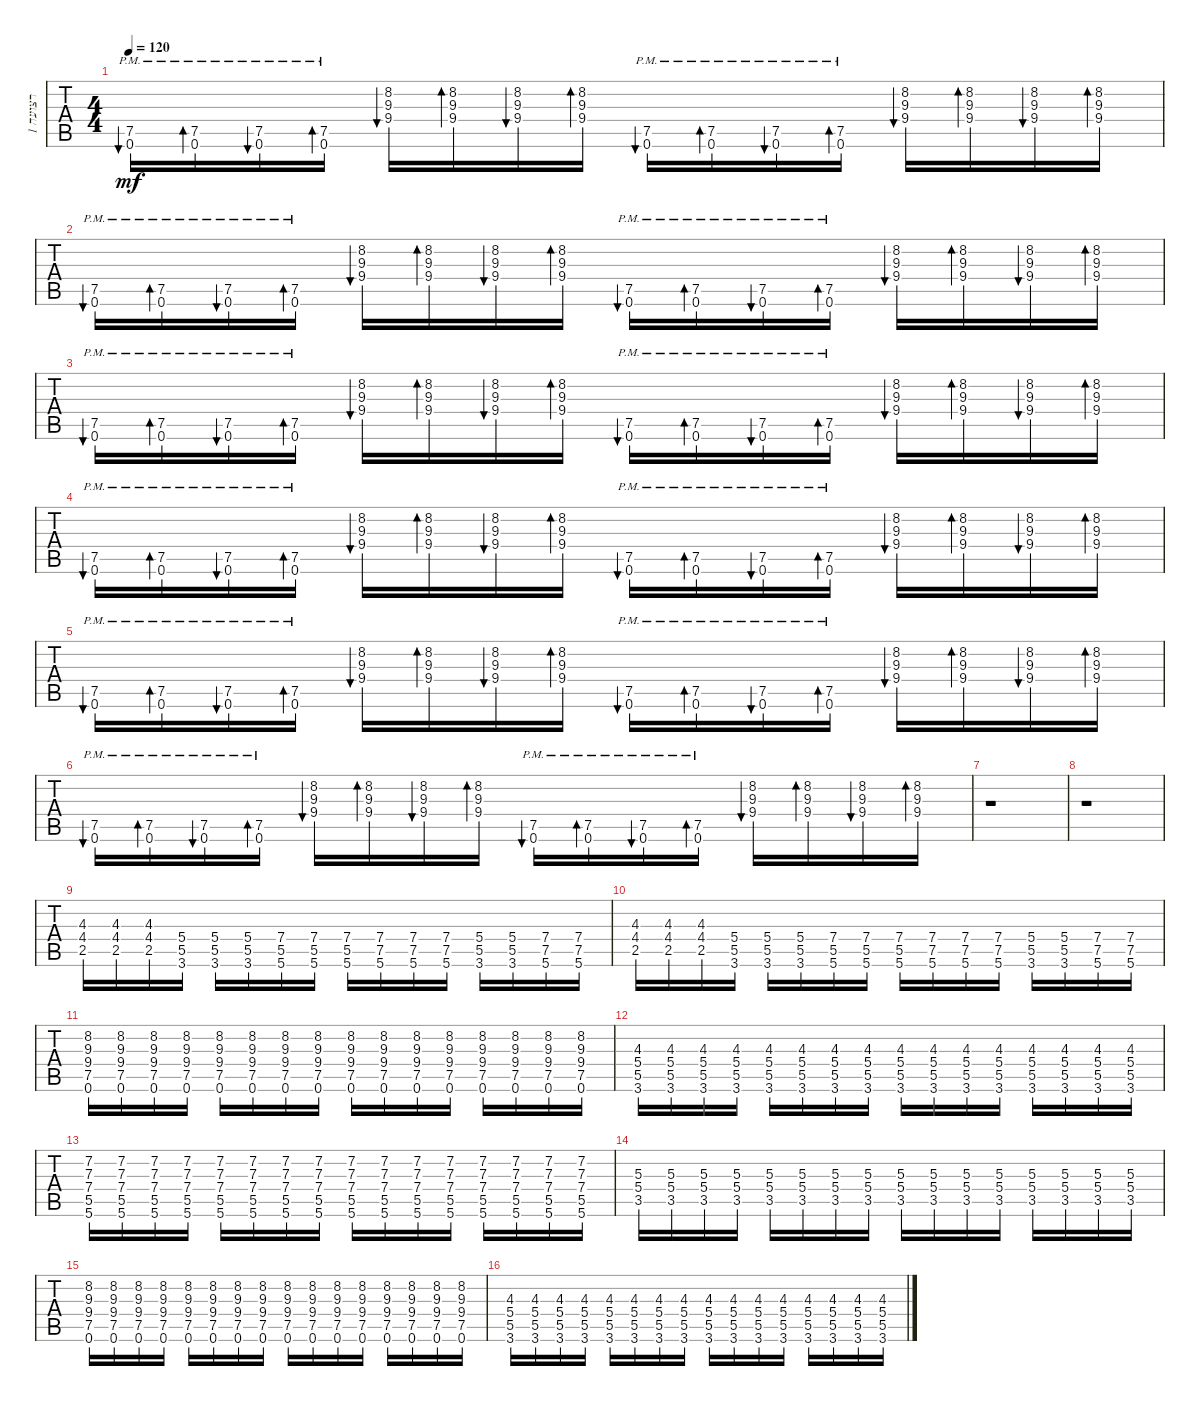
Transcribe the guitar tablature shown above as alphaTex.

\track ("רצועה 1" "רצועה 1") {instrument distortionguitar}
\staff {tabs}
\tuning (Eb4 Bb3 Gb3 Db3 Ab2 Eb2) {hide}
\ts (4 4)
\tempo 120
\clef g2
\ks c
(7.5 0.6{pm}).16{bu 60 dy mf} (7.5 0.6{pm}).16{bd 60} (7.5 0.6{pm}).16{bu 60} (7.5 0.6{pm}).16{bd 60} (8.2 9.3 9.4).16{bu 60} (8.2 9.3 9.4).16{bd 60} (8.2 9.3 9.4).16{bu 60} (8.2 9.3 9.4).16{bd 60} (7.5 0.6{pm}).16{bu 60} (7.5 0.6{pm}).16{bd 60} (7.5 0.6{pm}).16{bu 60} (7.5 0.6{pm}).16{bd 60} (8.2 9.3 9.4).16{bu 60} (8.2 9.3 9.4).16{bd 60} (8.2 9.3 9.4).16{bu 60} (8.2 9.3 9.4).16{bd 60} |
(7.5 0.6{pm}).16{bu 60} (7.5 0.6{pm}).16{bd 60} (7.5 0.6{pm}).16{bu 60} (7.5 0.6{pm}).16{bd 60} (8.2 9.3 9.4).16{bu 60} (8.2 9.3 9.4).16{bd 60} (8.2 9.3 9.4).16{bu 60} (8.2 9.3 9.4).16{bd 60} (7.5 0.6{pm}).16{bu 60} (7.5 0.6{pm}).16{bd 60} (7.5 0.6{pm}).16{bu 60} (7.5 0.6{pm}).16{bd 60} (8.2 9.3 9.4).16{bu 60} (8.2 9.3 9.4).16{bd 60} (8.2 9.3 9.4).16{bu 60} (8.2 9.3 9.4).16{bd 60} |
(7.5 0.6{pm}).16{bu 60} (7.5 0.6{pm}).16{bd 60} (7.5 0.6{pm}).16{bu 60} (7.5 0.6{pm}).16{bd 60} (8.2 9.3 9.4).16{bu 60} (8.2 9.3 9.4).16{bd 60} (8.2 9.3 9.4).16{bu 60} (8.2 9.3 9.4).16{bd 60} (7.5 0.6{pm}).16{bu 60} (7.5 0.6{pm}).16{bd 60} (7.5 0.6{pm}).16{bu 60} (7.5 0.6{pm}).16{bd 60} (8.2 9.3 9.4).16{bu 60} (8.2 9.3 9.4).16{bd 60} (8.2 9.3 9.4).16{bu 60} (8.2 9.3 9.4).16{bd 60} |
(7.5 0.6{pm}).16{bu 60} (7.5 0.6{pm}).16{bd 60} (7.5 0.6{pm}).16{bu 60} (7.5 0.6{pm}).16{bd 60} (8.2 9.3 9.4).16{bu 60} (8.2 9.3 9.4).16{bd 60} (8.2 9.3 9.4).16{bu 60} (8.2 9.3 9.4).16{bd 60} (7.5 0.6{pm}).16{bu 60} (7.5 0.6{pm}).16{bd 60} (7.5 0.6{pm}).16{bu 60} (7.5 0.6{pm}).16{bd 60} (8.2 9.3 9.4).16{bu 60} (8.2 9.3 9.4).16{bd 60} (8.2 9.3 9.4).16{bu 60} (8.2 9.3 9.4).16{bd 60} |
(7.5 0.6{pm}).16{bu 60} (7.5 0.6{pm}).16{bd 60} (7.5 0.6{pm}).16{bu 60} (7.5 0.6{pm}).16{bd 60} (8.2 9.3 9.4).16{bu 60} (8.2 9.3 9.4).16{bd 60} (8.2 9.3 9.4).16{bu 60} (8.2 9.3 9.4).16{bd 60} (7.5 0.6{pm}).16{bu 60} (7.5 0.6{pm}).16{bd 60} (7.5 0.6{pm}).16{bu 60} (7.5 0.6{pm}).16{bd 60} (8.2 9.3 9.4).16{bu 60} (8.2 9.3 9.4).16{bd 60} (8.2 9.3 9.4).16{bu 60} (8.2 9.3 9.4).16{bd 60} |
(7.5 0.6{pm}).16{bu 60} (7.5 0.6{pm}).16{bd 60} (7.5 0.6{pm}).16{bu 60} (7.5 0.6{pm}).16{bd 60} (8.2 9.3 9.4).16{bu 60} (8.2 9.3 9.4).16{bd 60} (8.2 9.3 9.4).16{bu 60} (8.2 9.3 9.4).16{bd 60} (7.5 0.6{pm}).16{bu 60} (7.5 0.6{pm}).16{bd 60} (7.5 0.6{pm}).16{bu 60} (7.5 0.6{pm}).16{bd 60} (8.2 9.3 9.4).16{bu 60} (8.2 9.3 9.4).16{bd 60} (8.2 9.3 9.4).16{bu 60} (8.2 9.3 9.4).16{bd 60} |
r.1 |
r.1 |
(4.3 4.4 2.5).16 (4.3 4.4 2.5).16 (4.3 4.4 2.5).16 (5.4 5.5 3.6).16 (5.4 5.5 3.6).16 (5.4 5.5 3.6).16 (7.4 5.5 5.6).16 (7.4 5.5 5.6).16 (7.4 5.5 5.6).16 (7.4 7.5 5.6).16 (7.4 7.5 5.6).16 (7.4 7.5 5.6).16 (5.4 5.5 3.6).16 (5.4 5.5 3.6).16 (7.4 7.5 5.6).16 (7.4 7.5 5.6).16 |
(4.3 4.4 2.5).16 (4.3 4.4 2.5).16 (4.3 4.4 2.5).16 (5.4 5.5 3.6).16 (5.4 5.5 3.6).16 (5.4 5.5 3.6).16 (7.4 5.5 5.6).16 (7.4 5.5 5.6).16 (7.4 5.5 5.6).16 (7.4 7.5 5.6).16 (7.4 7.5 5.6).16 (7.4 7.5 5.6).16 (5.4 5.5 3.6).16 (5.4 5.5 3.6).16 (7.4 7.5 5.6).16 (7.4 7.5 5.6).16 |
(8.2 9.3 9.4 7.5 0.6).16 (8.2 9.3 9.4 7.5 0.6).16 (8.2 9.3 9.4 7.5 0.6).16 (8.2 9.3 9.4 7.5 0.6).16 (8.2 9.3 9.4 7.5 0.6).16 (8.2 9.3 9.4 7.5 0.6).16 (8.2 9.3 9.4 7.5 0.6).16 (8.2 9.3 9.4 7.5 0.6).16 (8.2 9.3 9.4 7.5 0.6).16 (8.2 9.3 9.4 7.5 0.6).16 (8.2 9.3 9.4 7.5 0.6).16 (8.2 9.3 9.4 7.5 0.6).16 (8.2 9.3 9.4 7.5 0.6).16 (8.2 9.3 9.4 7.5 0.6).16 (8.2 9.3 9.4 7.5 0.6).16 (8.2 9.3 9.4 7.5 0.6).16 |
(4.3 5.4 5.5 3.6).16 (4.3 5.4 5.5 3.6).16 (4.3 5.4 5.5 3.6).16 (4.3 5.4 5.5 3.6).16 (4.3 5.4 5.5 3.6).16 (4.3 5.4 5.5 3.6).16 (4.3 5.4 5.5 3.6).16 (4.3 5.4 5.5 3.6).16 (4.3 5.4 5.5 3.6).16 (4.3 5.4 5.5 3.6).16 (4.3 5.4 5.5 3.6).16 (4.3 5.4 5.5 3.6).16 (4.3 5.4 5.5 3.6).16 (4.3 5.4 5.5 3.6).16 (4.3 5.4 5.5 3.6).16 (4.3 5.4 5.5 3.6).16 |
(7.2 7.3 7.4 5.5 5.6).16 (7.2 7.3 7.4 5.5 5.6).16 (7.2 7.3 7.4 5.5 5.6).16 (7.2 7.3 7.4 5.5 5.6).16 (7.2 7.3 7.4 5.5 5.6).16 (7.2 7.3 7.4 5.5 5.6).16 (7.2 7.3 7.4 5.5 5.6).16 (7.2 7.3 7.4 5.5 5.6).16 (7.2 7.3 7.4 5.5 5.6).16 (7.2 7.3 7.4 5.5 5.6).16 (7.2 7.3 7.4 5.5 5.6).16 (7.2 7.3 7.4 5.5 5.6).16 (7.2 7.3 7.4 5.5 5.6).16 (7.2 7.3 7.4 5.5 5.6).16 (7.2 7.3 7.4 5.5 5.6).16 (7.2 7.3 7.4 5.5 5.6).16 |
(5.3 5.4 3.5).16 (5.3 5.4 3.5).16 (5.3 5.4 3.5).16 (5.3 5.4 3.5).16 (5.3 5.4 3.5).16 (5.3 5.4 3.5).16 (5.3 5.4 3.5).16 (5.3 5.4 3.5).16 (5.3 5.4 3.5).16 (5.3 5.4 3.5).16 (5.3 5.4 3.5).16 (5.3 5.4 3.5).16 (5.3 5.4 3.5).16 (5.3 5.4 3.5).16 (5.3 5.4 3.5).16 (5.3 5.4 3.5).16 |
(8.2 9.3 9.4 7.5 0.6).16 (8.2 9.3 9.4 7.5 0.6).16 (8.2 9.3 9.4 7.5 0.6).16 (8.2 9.3 9.4 7.5 0.6).16 (8.2 9.3 9.4 7.5 0.6).16 (8.2 9.3 9.4 7.5 0.6).16 (8.2 9.3 9.4 7.5 0.6).16 (8.2 9.3 9.4 7.5 0.6).16 (8.2 9.3 9.4 7.5 0.6).16 (8.2 9.3 9.4 7.5 0.6).16 (8.2 9.3 9.4 7.5 0.6).16 (8.2 9.3 9.4 7.5 0.6).16 (8.2 9.3 9.4 7.5 0.6).16 (8.2 9.3 9.4 7.5 0.6).16 (8.2 9.3 9.4 7.5 0.6).16 (8.2 9.3 9.4 7.5 0.6).16 |
(4.3 5.4 5.5 3.6).16 (4.3 5.4 5.5 3.6).16 (4.3 5.4 5.5 3.6).16 (4.3 5.4 5.5 3.6).16 (4.3 5.4 5.5 3.6).16 (4.3 5.4 5.5 3.6).16 (4.3 5.4 5.5 3.6).16 (4.3 5.4 5.5 3.6).16 (4.3 5.4 5.5 3.6).16 (4.3 5.4 5.5 3.6).16 (4.3 5.4 5.5 3.6).16 (4.3 5.4 5.5 3.6).16 (4.3 5.4 5.5 3.6).16 (4.3 5.4 5.5 3.6).16 (4.3 5.4 5.5 3.6).16 (4.3 5.4 5.5 3.6).16
